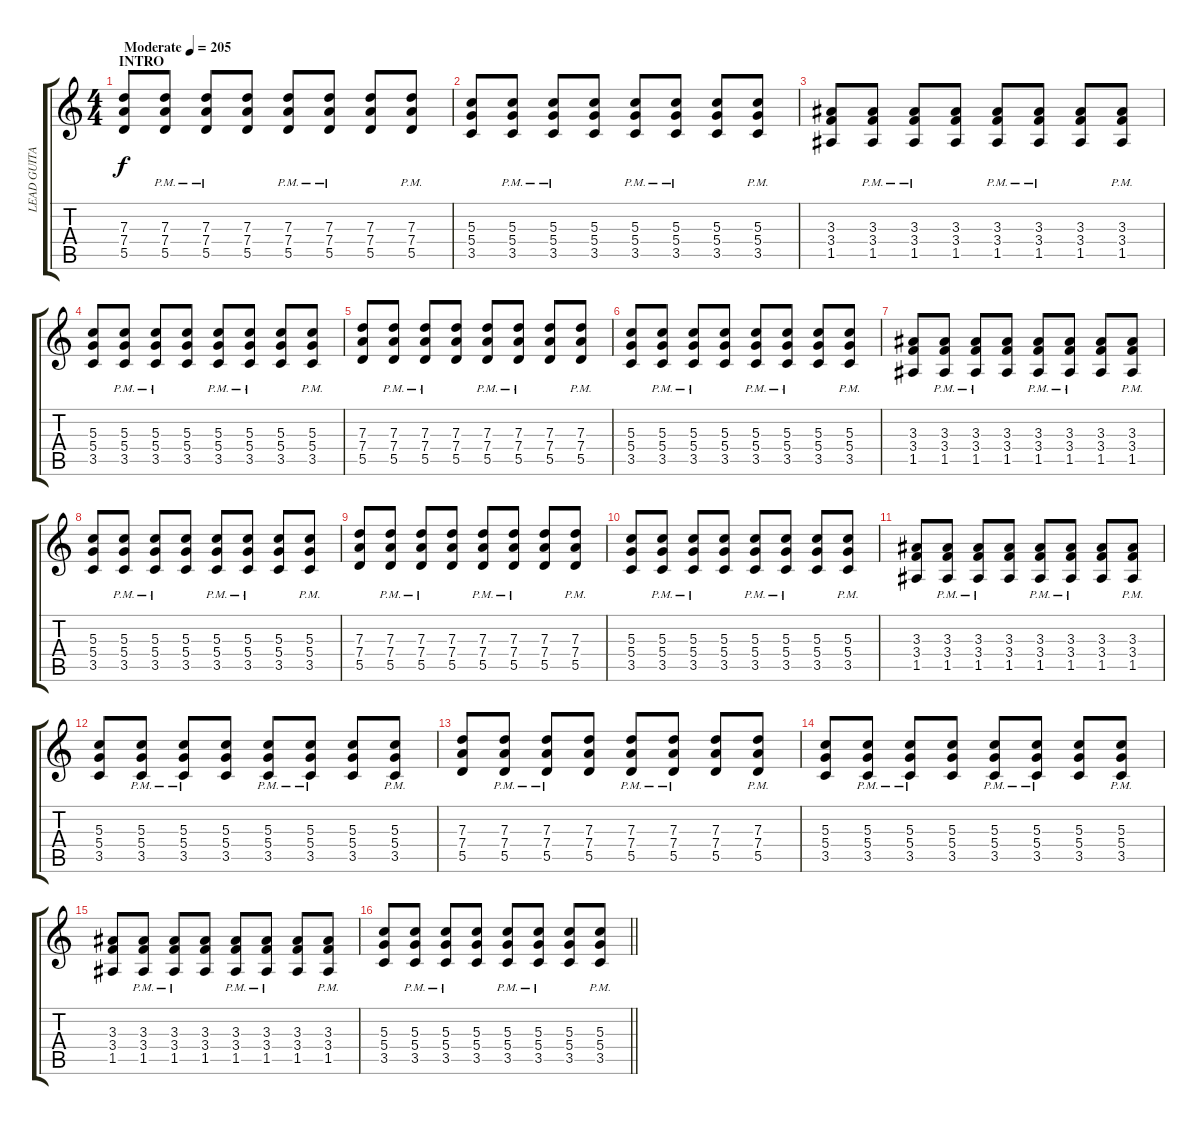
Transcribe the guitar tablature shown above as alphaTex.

\track ("LEAD GUITAR" "LEAD GUITA") {instrument overdrivenguitar}
\staff {score tabs}
\tuning (E4 B3 G3 D3 A2 E2) {hide}
\ts (4 4)
\section ("" "INTRO")
\tempo (205 "Moderate")
\clef g2
\ks c
(7.3 7.4 5.5).8{dy f instrument overdrivenguitar} (7.3{pm} 7.4{pm} 5.5{pm}).8 (7.3{pm} 7.4{pm} 5.5{pm}).8 (7.3 7.4 5.5).8 (7.3{pm} 7.4{pm} 5.5{pm}).8 (7.3{pm} 7.4{pm} 5.5{pm}).8 (7.3 7.4 5.5).8 (7.3{pm} 7.4{pm} 5.5{pm}).8 |
(5.3 5.4 3.5).8 (5.3{pm} 5.4{pm} 3.5{pm}).8 (5.3{pm} 5.4{pm} 3.5{pm}).8 (5.3 5.4 3.5).8 (5.3{pm} 5.4{pm} 3.5{pm}).8 (5.3{pm} 5.4{pm} 3.5{pm}).8 (5.3 5.4 3.5).8 (5.3{pm} 5.4{pm} 3.5{pm}).8 |
(3.3 3.4 1.5).8 (3.3{pm} 3.4{pm} 1.5{pm}).8 (3.3{pm} 3.4{pm} 1.5{pm}).8 (3.3 3.4 1.5).8 (3.3{pm} 3.4{pm} 1.5{pm}).8 (3.3{pm} 3.4{pm} 1.5{pm}).8 (3.3 3.4 1.5).8 (3.3{pm} 3.4{pm} 1.5{pm}).8 |
(5.3 5.4 3.5).8 (5.3{pm} 5.4{pm} 3.5{pm}).8 (5.3{pm} 5.4{pm} 3.5{pm}).8 (5.3 5.4 3.5).8 (5.3{pm} 5.4{pm} 3.5{pm}).8 (5.3{pm} 5.4{pm} 3.5{pm}).8 (5.3 5.4 3.5).8 (5.3{pm} 5.4{pm} 3.5{pm}).8 |
(7.3 7.4 5.5).8 (7.3{pm} 7.4{pm} 5.5{pm}).8 (7.3{pm} 7.4{pm} 5.5{pm}).8 (7.3 7.4 5.5).8 (7.3{pm} 7.4{pm} 5.5{pm}).8 (7.3{pm} 7.4{pm} 5.5{pm}).8 (7.3 7.4 5.5).8 (7.3{pm} 7.4{pm} 5.5{pm}).8 |
(5.3 5.4 3.5).8 (5.3{pm} 5.4{pm} 3.5{pm}).8 (5.3{pm} 5.4{pm} 3.5{pm}).8 (5.3 5.4 3.5).8 (5.3{pm} 5.4{pm} 3.5{pm}).8 (5.3{pm} 5.4{pm} 3.5{pm}).8 (5.3 5.4 3.5).8 (5.3{pm} 5.4{pm} 3.5{pm}).8 |
(3.3 3.4 1.5).8 (3.3{pm} 3.4{pm} 1.5{pm}).8 (3.3{pm} 3.4{pm} 1.5{pm}).8 (3.3 3.4 1.5).8 (3.3{pm} 3.4{pm} 1.5{pm}).8 (3.3{pm} 3.4{pm} 1.5{pm}).8 (3.3 3.4 1.5).8 (3.3{pm} 3.4{pm} 1.5{pm}).8 |
(5.3 5.4 3.5).8 (5.3{pm} 5.4{pm} 3.5{pm}).8 (5.3{pm} 5.4{pm} 3.5{pm}).8 (5.3 5.4 3.5).8 (5.3{pm} 5.4{pm} 3.5{pm}).8 (5.3{pm} 5.4{pm} 3.5{pm}).8 (5.3 5.4 3.5).8 (5.3{pm} 5.4{pm} 3.5{pm}).8 |
(7.3 7.4 5.5).8 (7.3{pm} 7.4{pm} 5.5{pm}).8 (7.3{pm} 7.4{pm} 5.5{pm}).8 (7.3 7.4 5.5).8 (7.3{pm} 7.4{pm} 5.5{pm}).8 (7.3{pm} 7.4{pm} 5.5{pm}).8 (7.3 7.4 5.5).8 (7.3{pm} 7.4{pm} 5.5{pm}).8 |
(5.3 5.4 3.5).8 (5.3{pm} 5.4{pm} 3.5{pm}).8 (5.3{pm} 5.4{pm} 3.5{pm}).8 (5.3 5.4 3.5).8 (5.3{pm} 5.4{pm} 3.5{pm}).8 (5.3{pm} 5.4{pm} 3.5{pm}).8 (5.3 5.4 3.5).8 (5.3{pm} 5.4{pm} 3.5{pm}).8 |
(3.3 3.4 1.5).8 (3.3{pm} 3.4{pm} 1.5{pm}).8 (3.3{pm} 3.4{pm} 1.5{pm}).8 (3.3 3.4 1.5).8 (3.3{pm} 3.4{pm} 1.5{pm}).8 (3.3{pm} 3.4{pm} 1.5{pm}).8 (3.3 3.4 1.5).8 (3.3{pm} 3.4{pm} 1.5{pm}).8 |
(5.3 5.4 3.5).8 (5.3{pm} 5.4{pm} 3.5{pm}).8 (5.3{pm} 5.4{pm} 3.5{pm}).8 (5.3 5.4 3.5).8 (5.3{pm} 5.4{pm} 3.5{pm}).8 (5.3{pm} 5.4{pm} 3.5{pm}).8 (5.3 5.4 3.5).8 (5.3{pm} 5.4{pm} 3.5{pm}).8 |
(7.3 7.4 5.5).8 (7.3{pm} 7.4{pm} 5.5{pm}).8 (7.3{pm} 7.4{pm} 5.5{pm}).8 (7.3 7.4 5.5).8 (7.3{pm} 7.4{pm} 5.5{pm}).8 (7.3{pm} 7.4{pm} 5.5{pm}).8 (7.3 7.4 5.5).8 (7.3{pm} 7.4{pm} 5.5{pm}).8 |
(5.3 5.4 3.5).8 (5.3{pm} 5.4{pm} 3.5{pm}).8 (5.3{pm} 5.4{pm} 3.5{pm}).8 (5.3 5.4 3.5).8 (5.3{pm} 5.4{pm} 3.5{pm}).8 (5.3{pm} 5.4{pm} 3.5{pm}).8 (5.3 5.4 3.5).8 (5.3{pm} 5.4{pm} 3.5{pm}).8 |
(3.3 3.4 1.5).8 (3.3{pm} 3.4{pm} 1.5{pm}).8 (3.3{pm} 3.4{pm} 1.5{pm}).8 (3.3 3.4 1.5).8 (3.3{pm} 3.4{pm} 1.5{pm}).8 (3.3{pm} 3.4{pm} 1.5{pm}).8 (3.3 3.4 1.5).8 (3.3{pm} 3.4{pm} 1.5{pm}).8 |
\barLineRight lightlight
(5.3 5.4 3.5).8 (5.3{pm} 5.4{pm} 3.5{pm}).8 (5.3{pm} 5.4{pm} 3.5{pm}).8 (5.3 5.4 3.5).8 (5.3{pm} 5.4{pm} 3.5{pm}).8 (5.3{pm} 5.4{pm} 3.5{pm}).8 (5.3 5.4 3.5).8 (5.3{pm} 5.4{pm} 3.5{pm}).8
